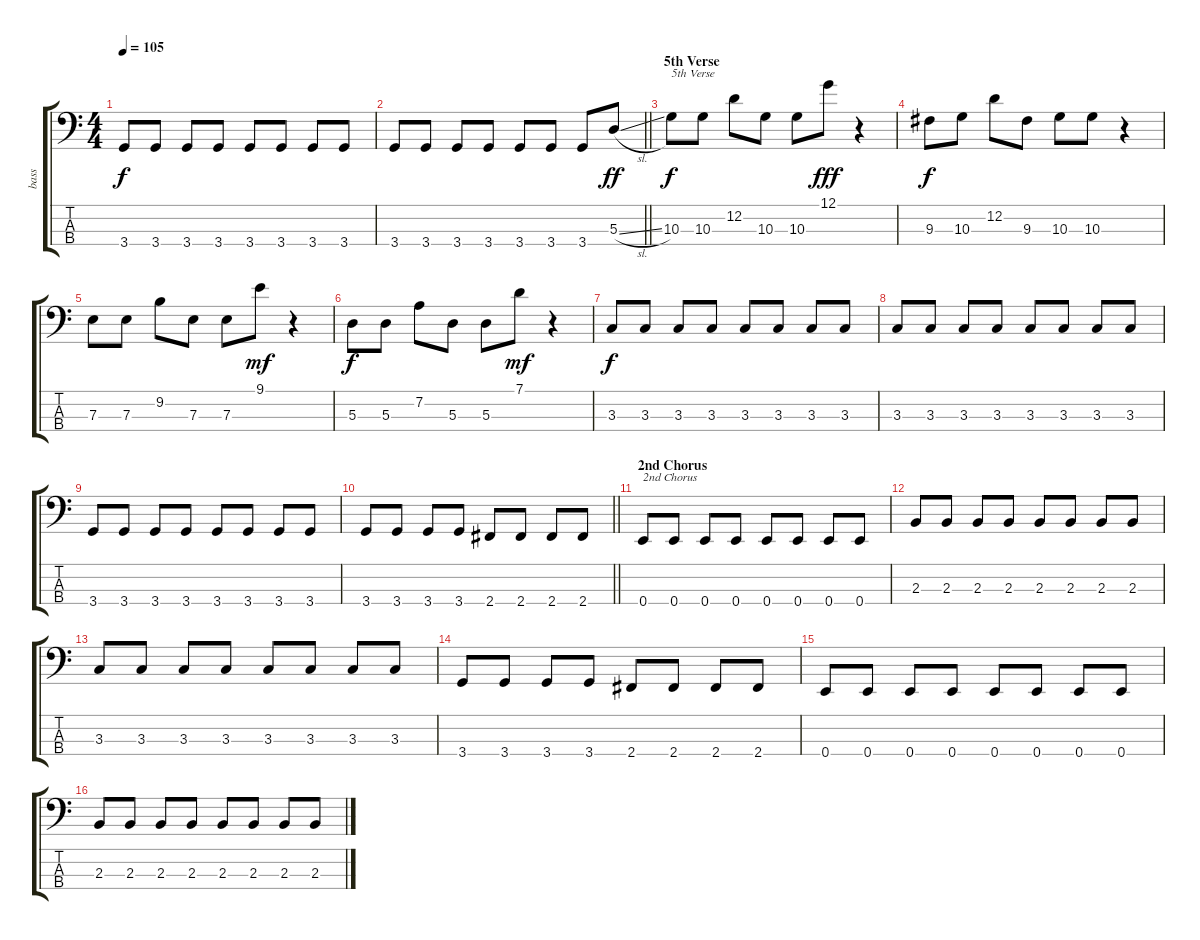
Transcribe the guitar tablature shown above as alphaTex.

\track ("bass" "bass") {instrument electricbasspick}
\staff {score tabs}
\tuning (G2 D2 A1 E1) {hide}
\ts (4 4)
\tempo 105
\clef f4
\ks c
3.4.8{dy f} 3.4.8 3.4.8 3.4.8 3.4.8 3.4.8 3.4.8 3.4.8 |
\barLineRight lightlight
3.4.8 3.4.8 3.4.8 3.4.8 3.4.8 3.4.8 3.4.8 5.3{sl}.8{dy ff} |
\section ("" "5th Verse")
10.3.8{txt "5th Verse" dy f} 10.3.8 12.2.8 10.3.8 10.3.8 12.1.8{dy fff} r.4 |
9.3.8{dy f} 10.3.8 12.2.8 9.3.8 10.3.8 10.3.8 r.4 |
7.3.8 7.3.8 9.2.8 7.3.8 7.3.8 9.1.8{dy mf} r.4 |
5.3.8{dy f} 5.3.8 7.2.8 5.3.8 5.3.8 7.1.8{dy mf} r.4 |
3.3.8{dy f} 3.3.8 3.3.8 3.3.8 3.3.8 3.3.8 3.3.8 3.3.8 |
3.3.8 3.3.8 3.3.8 3.3.8 3.3.8 3.3.8 3.3.8 3.3.8 |
3.4.8 3.4.8 3.4.8 3.4.8 3.4.8 3.4.8 3.4.8 3.4.8 |
\barLineRight lightlight
3.4.8 3.4.8 3.4.8 3.4.8 2.4.8 2.4.8 2.4.8 2.4.8 |
\section ("" "2nd Chorus")
0.4.8{txt "2nd Chorus"} 0.4.8 0.4.8 0.4.8 0.4.8 0.4.8 0.4.8 0.4.8 |
2.3.8 2.3.8 2.3.8 2.3.8 2.3.8 2.3.8 2.3.8 2.3.8 |
3.3.8 3.3.8 3.3.8 3.3.8 3.3.8 3.3.8 3.3.8 3.3.8 |
3.4.8 3.4.8 3.4.8 3.4.8 2.4.8 2.4.8 2.4.8 2.4.8 |
0.4.8 0.4.8 0.4.8 0.4.8 0.4.8 0.4.8 0.4.8 0.4.8 |
2.3.8 2.3.8 2.3.8 2.3.8 2.3.8 2.3.8 2.3.8 2.3.8
